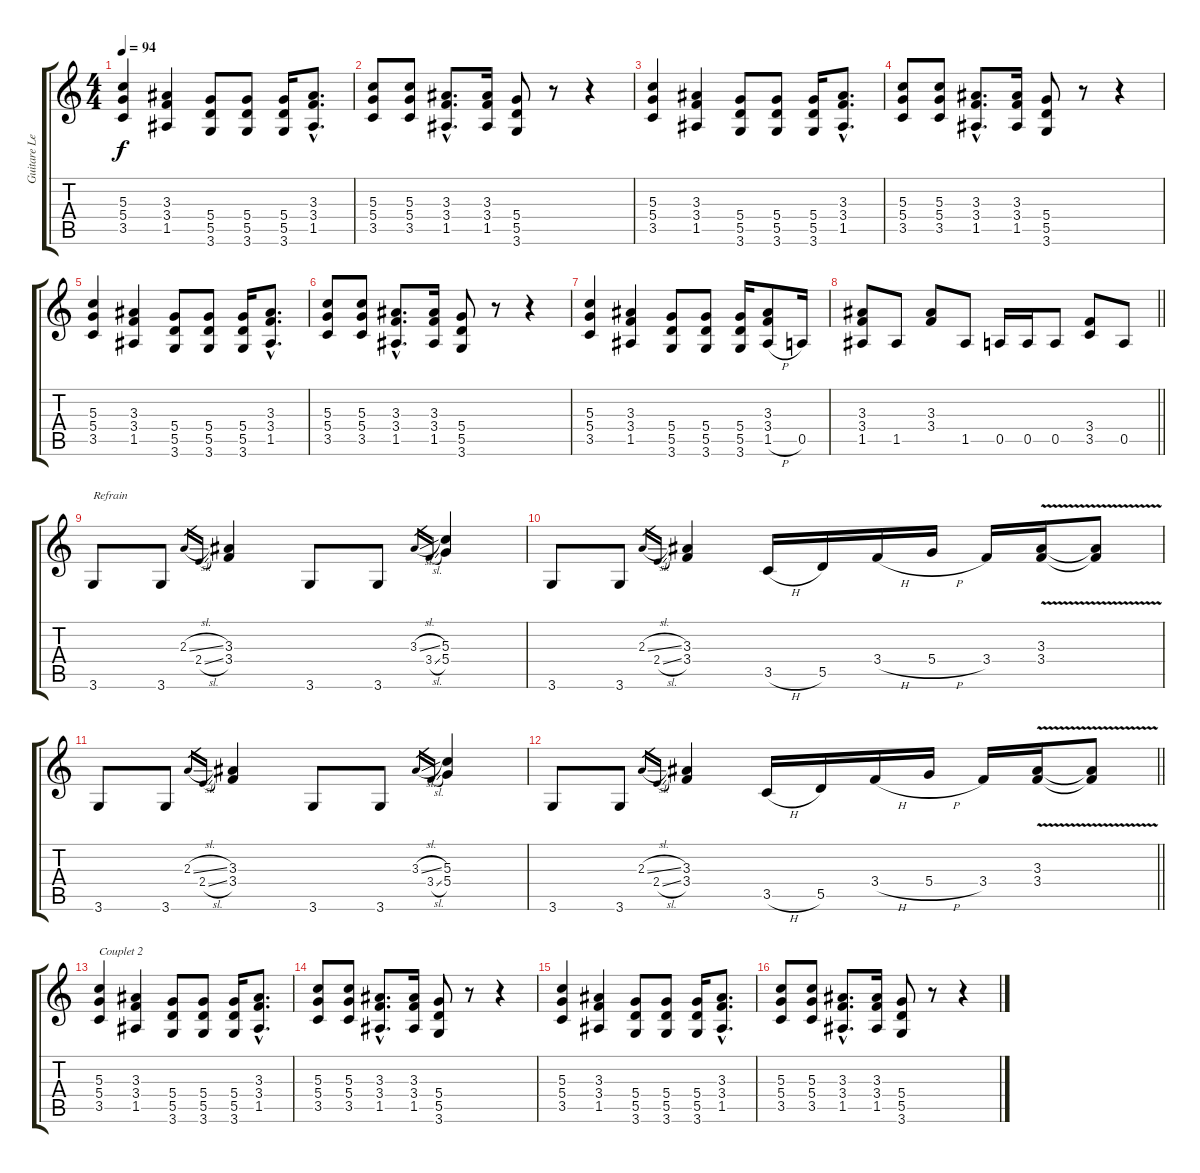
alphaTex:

\track ("Guitare Lead" "Guitare Le") {instrument distortionguitar}
\staff {score tabs}
\tuning (E4 B3 G3 D3 A2 E2) {hide}
\ts (4 4)
\tempo 94
\clef g2
\ks c
(5.3 5.4 3.5).4{dy f} (3.3 3.4 1.5).4 (5.4 5.5 3.6).8 (5.4 5.5 3.6).8 (5.4 5.5 3.6).16 (3.3{hac} 3.4{hac} 1.5{hac}).8{d} |
(5.3 5.4 3.5).8 (5.3 5.4 3.5).8 (3.3{hac} 3.4{hac} 1.5{hac}).8{d} (3.3 3.4 1.5).16 (5.4 5.5 3.6).8 r.8 r.4 |
(5.3 5.4 3.5).4 (3.3 3.4 1.5).4 (5.4 5.5 3.6).8 (5.4 5.5 3.6).8 (5.4 5.5 3.6).16 (3.3{hac} 3.4{hac} 1.5{hac}).8{d} |
(5.3 5.4 3.5).8 (5.3 5.4 3.5).8 (3.3{hac} 3.4{hac} 1.5{hac}).8{d} (3.3 3.4 1.5).16 (5.4 5.5 3.6).8 r.8 r.4 |
(5.3 5.4 3.5).4 (3.3 3.4 1.5).4 (5.4 5.5 3.6).8 (5.4 5.5 3.6).8 (5.4 5.5 3.6).16 (3.3{hac} 3.4{hac} 1.5{hac}).8{d} |
(5.3 5.4 3.5).8 (5.3 5.4 3.5).8 (3.3{hac} 3.4{hac} 1.5{hac}).8{d} (3.3 3.4 1.5).16 (5.4 5.5 3.6).8 r.8 r.4 |
(5.3 5.4 3.5).4 (3.3 3.4 1.5).4 (5.4 5.5 3.6).8 (5.4 5.5 3.6).8 (5.4 5.5 3.6).16 (3.3 3.4 1.5{h}).8 0.5.16 |
\barLineRight lightlight
(3.3 3.4 1.5).8 1.5.8 (3.3 3.4).8 1.5.8 0.5.16 0.5.16 0.5.8 (3.4 3.5).8 0.5.8 |
3.6.8{txt "Refrain"} 3.6.8 2.3{sl}.16{gr} 2.4{sl}.16{gr} (3.3 3.4).4 3.6.8 3.6.8 3.3{sl}.16{gr} 3.4{sl}.16{gr} (5.3 5.4).4 |
3.6.8 3.6.8 2.3{sl}.16{gr} 2.4{sl}.16{gr} (3.3 3.4).4 3.5{h}.16 5.5.16 3.4{h}.16 5.4{h}.16 3.4.16 (3.3{v} 3.4{v}).16 (3.3{t} 3.4{t}).8 |
3.6.8 3.6.8 2.3{sl}.16{gr} 2.4{sl}.16{gr} (3.3 3.4).4 3.6.8 3.6.8 3.3{sl}.16{gr} 3.4{sl}.16{gr} (5.3 5.4).4 |
\barLineRight lightlight
3.6.8 3.6.8 2.3{sl}.16{gr} 2.4{sl}.16{gr} (3.3 3.4).4 3.5{h}.16 5.5.16 3.4{h}.16 5.4{h}.16 3.4.16 (3.3{v} 3.4).16 (3.3{t} 3.4{t}).8 |
(5.3 5.4 3.5).4{txt "Couplet 2"} (3.3 3.4 1.5).4 (5.4 5.5 3.6).8 (5.4 5.5 3.6).8 (5.4 5.5 3.6).16 (3.3{hac} 3.4{hac} 1.5{hac}).8{d} |
(5.3 5.4 3.5).8 (5.3 5.4 3.5).8 (3.3{hac} 3.4{hac} 1.5{hac}).8{d} (3.3 3.4 1.5).16 (5.4 5.5 3.6).8 r.8 r.4 |
(5.3 5.4 3.5).4 (3.3 3.4 1.5).4 (5.4 5.5 3.6).8 (5.4 5.5 3.6).8 (5.4 5.5 3.6).16 (3.3{hac} 3.4{hac} 1.5{hac}).8{d} |
(5.3 5.4 3.5).8 (5.3 5.4 3.5).8 (3.3{hac} 3.4{hac} 1.5{hac}).8{d} (3.3 3.4 1.5).16 (5.4 5.5 3.6).8 r.8 r.4
